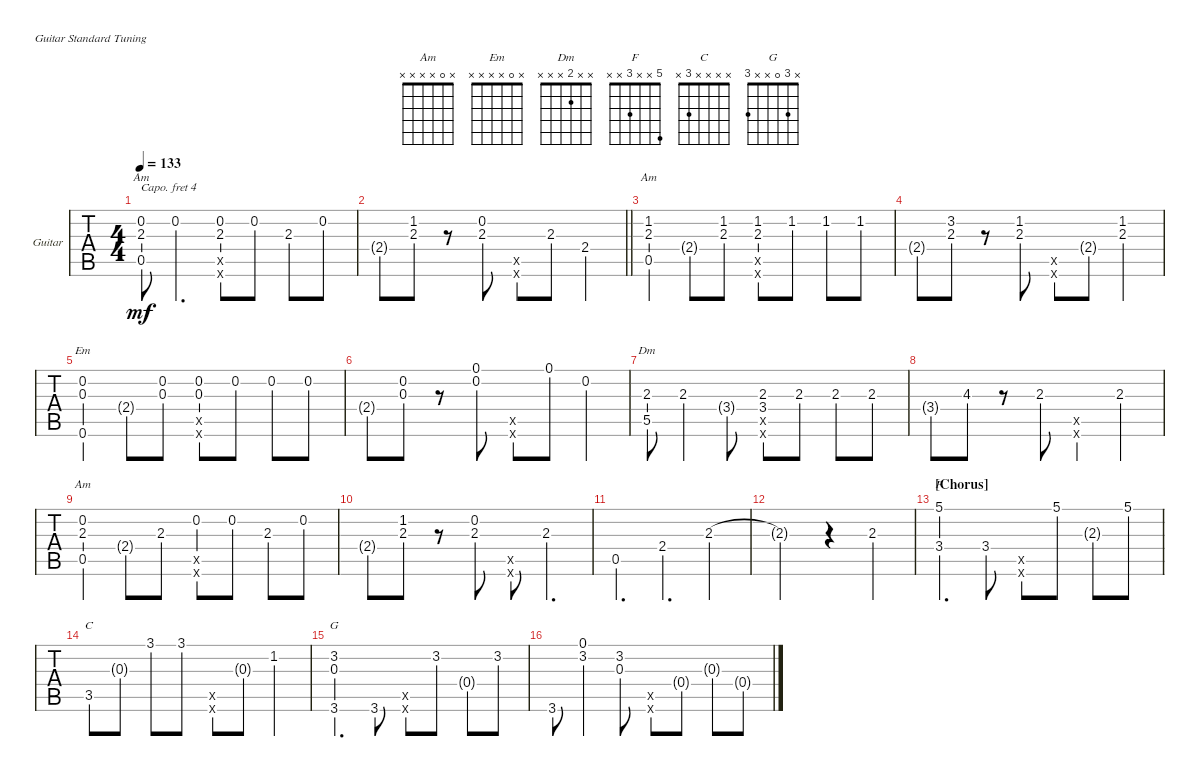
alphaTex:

\bracketExtendMode groupsimilarinstruments
\firstSystemTrackNameOrientation horizontal
\otherSystemsTrackNameOrientation horizontal
\track ("" "Guitar") {instrument acousticguitarsteel}
\staff {tabs}
\capo 4
\tuning (E4 B3 G3 D3 A2 E2)
\chord ("Am" x 1 x x x x)
\chord ("Em" x 0 x x x x)
\chord ("Dm" x x 2 x x x)
\chord ("Am" x 0 x x x x)
\chord ("F" 5 x x 3 x x)
\chord ("C" x x x x 3 x)
\chord ("G" x 3 0 x x 3)
\ts (4 4)
\tempo 133
\clef g2
\ks c
(0.2 0.5 2.3).8{ch "Am" dy mf} 0.2.4{d} (0.2 0.6{x} 0.5{x} 2.3).8 0.2.8 2.3.8 0.2.8 |
\barLineRight lightlight
2.4{g}.8 (1.2 2.3).8 r.8 (0.2 2.3).8 (0.5{x} 0.6{x}).8 2.3.8 2.4.4 |
(1.2 2.3 0.5).4{ch "Am"} 2.4{g}.8 (1.2 2.3).8 (1.2 0.5{x} 0.6{x} 2.3).8 1.2.8 1.2.8 1.2.8 |
2.4{g}.8 (3.2 2.3).8 r.8 (1.2 2.3).8 (0.6{x} 0.5{x}).8 2.4{g}.8 (1.2 2.3).4 |
(0.2 0.3 0.6).4{ch "Em"} 2.4{g}.8 (0.2 0.3).8 (0.2 0.5{x} 0.6{x} 0.3).8 0.2.8 0.2.8 0.2.8 |
2.4{g}.8 (0.2 0.3).8 r.8 (0.1 0.2).8 (0.5{x} 0.6{x}).8 0.1.8 0.2.4 |
(2.3 5.5).8{ch "Dm"} 2.3.4 3.4{g}.8 (2.3 0.6{x} 0.5{x} 3.4).8 2.3.8 2.3.8 2.3.8 |
3.4{g}.8 4.3.8 r.8 2.3.8 (0.5{x} 0.6{x}).4 2.3.4 |
(0.2 2.3 0.5).4{ch "Am"} 2.4{g}.8 2.3.8 (0.2 0.5{x} 0.6{x}).8 0.2.8 2.3.8 0.2.8 |
2.4{g}.8 (1.2 2.3).8 r.8 (0.2 2.3).8 (0.5{x} 0.6{x}).8 2.3.4{d} |
0.5.4{d} 2.4.4{d} 2.3.4 |
2.3{t}.2 r.4 2.3.4 |
\section ("" "[Chorus]")
(5.1 3.4).4{d ch "F"} 3.4.8 (0.5{x} 0.6{x}).8 5.1.8 2.3{g}.8 5.1.8 |
3.5.8{ch "C"} 0.3{g}.8 3.1.8 3.1.8 (0.6{x} 0.5{x}).8 0.3{g}.8 1.2.4 |
(3.2 0.3 3.6).4{d ch "G"} 3.6.8 (0.6{x} 0.5{x}).8 3.2.8 0.4{g}.8 3.2.8 |
3.6.8 (0.1 3.2).4 (3.2 0.3).8 (0.5{x} 0.6{x}).8 0.4{g}.8 0.3{g}.8 0.4{g}.8
